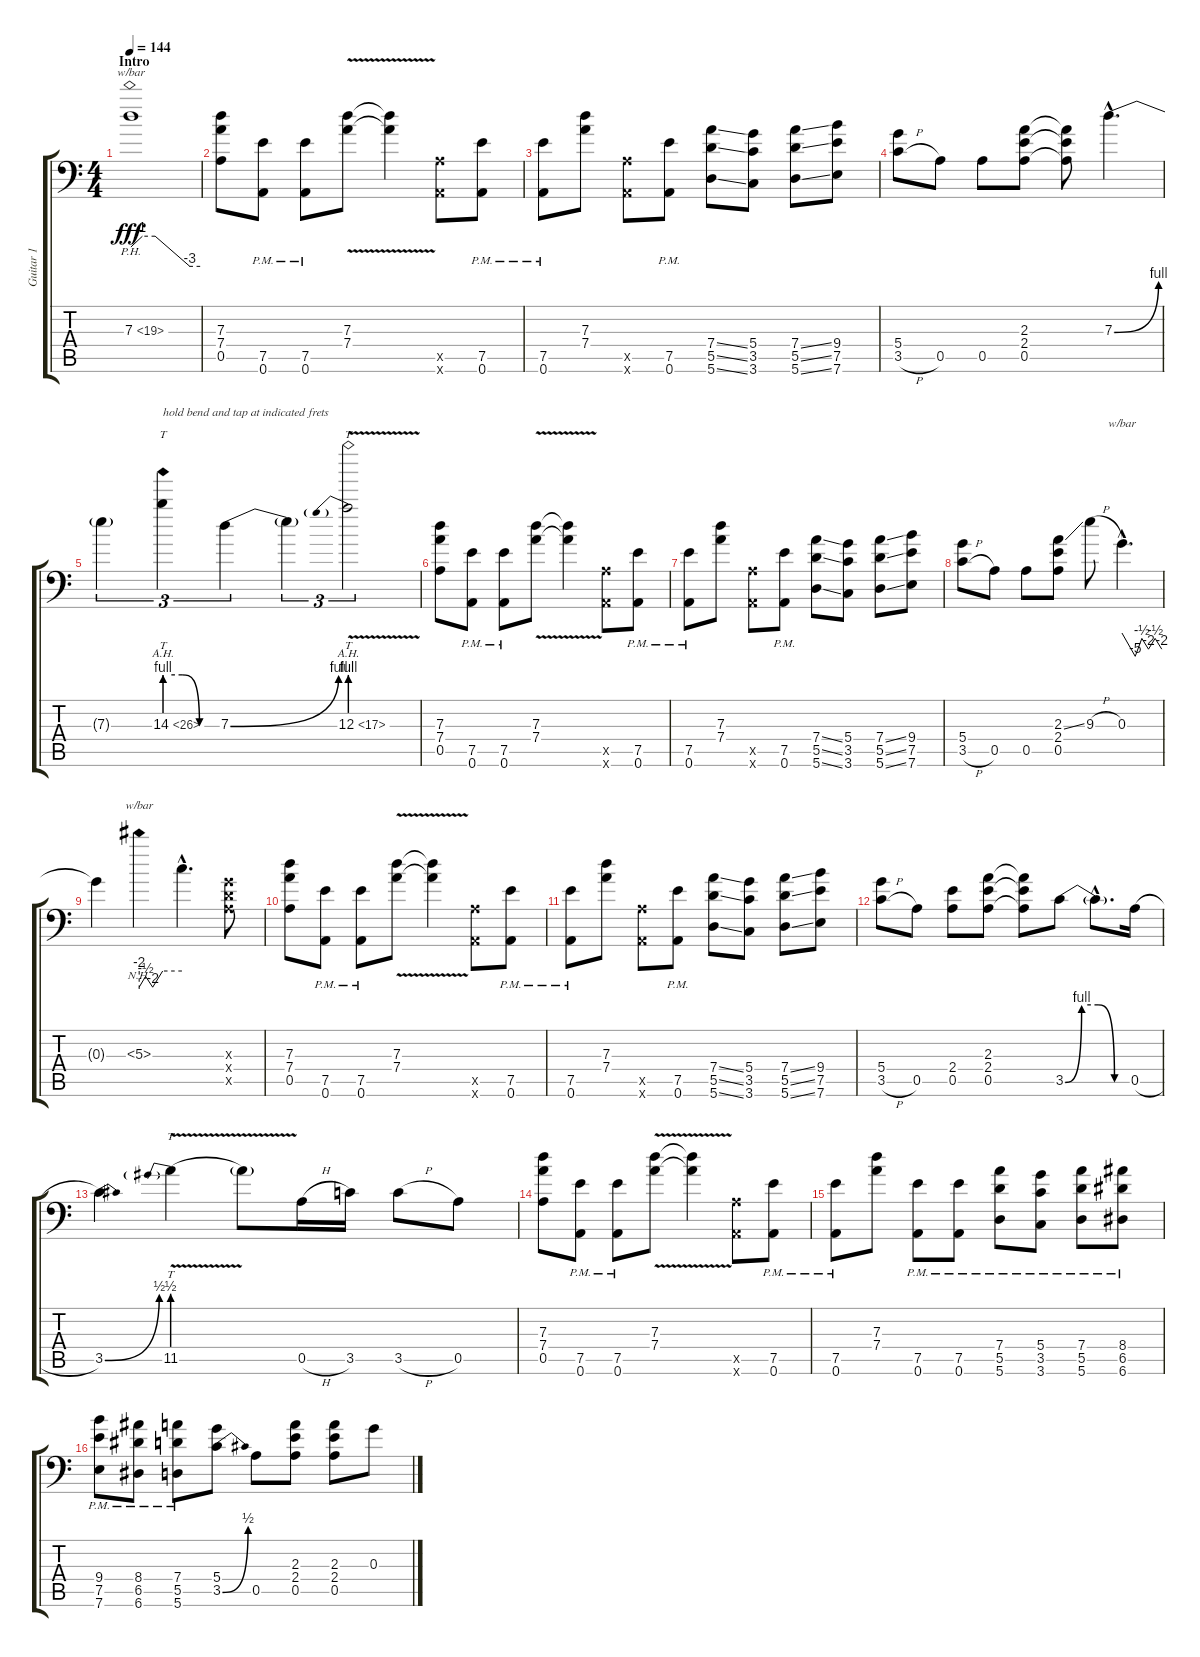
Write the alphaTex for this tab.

\track ("Guitar 1" "Guitar 1") {instrument distortionguitar}
\staff {score tabs}
\tuning (E4 B3 G3 D3 A2 A1) {hide}
\ts (4 4)
\section ("" "Intro")
\tempo 144
\clef f4
\ks c
7.3{ph 12}.1{tbe (custom default 0 0 10 4 21 4 51 -12 60 -12) dy fff instrument distortionguitar} |
(7.3 7.4 0.5).8 (7.5{pm} 0.6{pm}).8 (7.5{pm} 0.6{pm}).8 (7.3{v} 7.4{v}).8 (7.3{t} 7.4{t}).4 (0.5{x} 0.6{x}).8 (7.5{pm} 0.6{pm}).8 |
(7.5{pm} 0.6{pm}).8 (7.3 7.4).8 (0.5{x} 0.6{x}).8 (7.5{pm} 0.6{pm}).8 (7.4{ss} 5.5{ss} 5.6{ss}).8 (5.4 3.5 3.6).8 (7.4{ss} 5.5{ss} 5.6{ss}).8 (9.4 7.5 7.6).8 |
(5.4 3.5{h}).8 0.5.8 0.5.8 (2.3 2.4 0.5).8 (2.3{t} 2.4{t} 0.5{t}).8 7.3{be (bend 0 0 60 4) hac}.4{d} |
7.3{t}.4{tu (3 2)} 14.3{be (custom 0 4 20 4 40 0 60 0) ah 12}.4{tt tu (3 2) txt "hold bend and tap at indicated frets"} 7.3{be (bend 0 0 60 4)}.4{tu (3 2)} 7.3{t}.4{tu (3 2)} 12.3{be (prebend 0 4 60 4) ah 5 v}.2{tt tu (3 2)} |
(7.3 7.4 0.5).8 (7.5{pm} 0.6{pm}).8 (7.5{pm} 0.6{pm}).8 (7.3{v} 7.4{v}).8 (7.3{t} 7.4{t}).4 (0.5{x} 0.6{x}).8 (7.5{pm} 0.6{pm}).8 |
(7.5{pm} 0.6{pm}).8 (7.3 7.4).8 (0.5{x} 0.6{x}).8 (7.5{pm} 0.6{pm}).8 (7.4{ss} 5.5{ss} 5.6{ss}).8 (5.4 3.5 3.6).8 (7.4{ss} 5.5{ss} 5.6{ss}).8 (9.4 7.5 7.6).8 |
(5.4 3.5{h}).8 0.5.8 0.5.8 (2.3{ss} 2.4 0.5).8 9.3{h}.8 0.3{hac}.4{d tbe (custom default 0 0 20 -20 30 -2 40 -8 50 -2 60 -8)} |
0.3{t}.4 5.3{nh}.4{tbe (custom default 0 -8 9 -2 19 -8 33 0 60 0)} 5.3{hac t}.4{d} (0.3{x} 0.4{x} 0.5{x}).8 |
(7.3 7.4 0.5).8 (7.5{pm} 0.6{pm}).8 (7.5{pm} 0.6{pm}).8 (7.3{v} 7.4{v}).8 (7.3{t} 7.4{t}).4 (0.5{x} 0.6{x}).8 (7.5{pm} 0.6{pm}).8 |
(7.5{pm} 0.6{pm}).8 (7.3 7.4).8 (0.5{x} 0.6{x}).8 (7.5{pm} 0.6{pm}).8 (7.4{ss} 5.5{ss} 5.6{ss}).8 (5.4 3.5 3.6).8 (7.4{ss} 5.5{ss} 5.6{ss}).8 (9.4 7.5 7.6).8 |
(5.4 3.5{h}).8 0.5.8 (2.4 0.5).8 (2.3 2.4 0.5).8 (2.3{t} 2.4{t} 0.5{t}).8 3.5{be (custom 0 0 15 4 30 4 45 0 60 0)}.8 3.5{hac t}.8{d} 0.5{h}.16 |
3.5{be (bend 0 0 60 2)}.4 11.5{be (prebend 0 2 60 2) v}.4{tt} 11.5{t}.8 0.5{h}.16 3.5.16 3.5{h}.8 0.5.8 |
(7.3 7.4 0.5).8 (7.5{pm} 0.6{pm}).8 (7.5{pm} 0.6{pm}).8 (7.3{v} 7.4{v}).8 (7.3{t} 7.4{t}).4 (0.5{x} 0.6{x}).8 (7.5{pm} 0.6{pm}).8 |
(7.5{pm} 0.6{pm}).8 (7.3 7.4).8 (7.5{pm} 0.6{pm}).8 (7.5{pm} 0.6{pm}).8 (7.4{pm} 5.5{pm} 5.6{pm}).8 (5.4{pm} 3.5{pm} 3.6{pm}).8 (7.4{pm} 5.5{pm} 5.6{pm}).8 (8.4{pm} 6.5{pm} 6.6{pm}).8 |
(9.4{pm} 7.5{pm} 7.6{pm}).8 (8.4{pm} 6.5{pm} 6.6{pm}).8 (7.4{pm} 5.5{pm} 5.6{pm}).8 (5.4 3.5{be (bend 0 0 60 2)}).8 0.5.8 (2.3 2.4 0.5).8 (2.3 2.4 0.5).8 0.3.8
